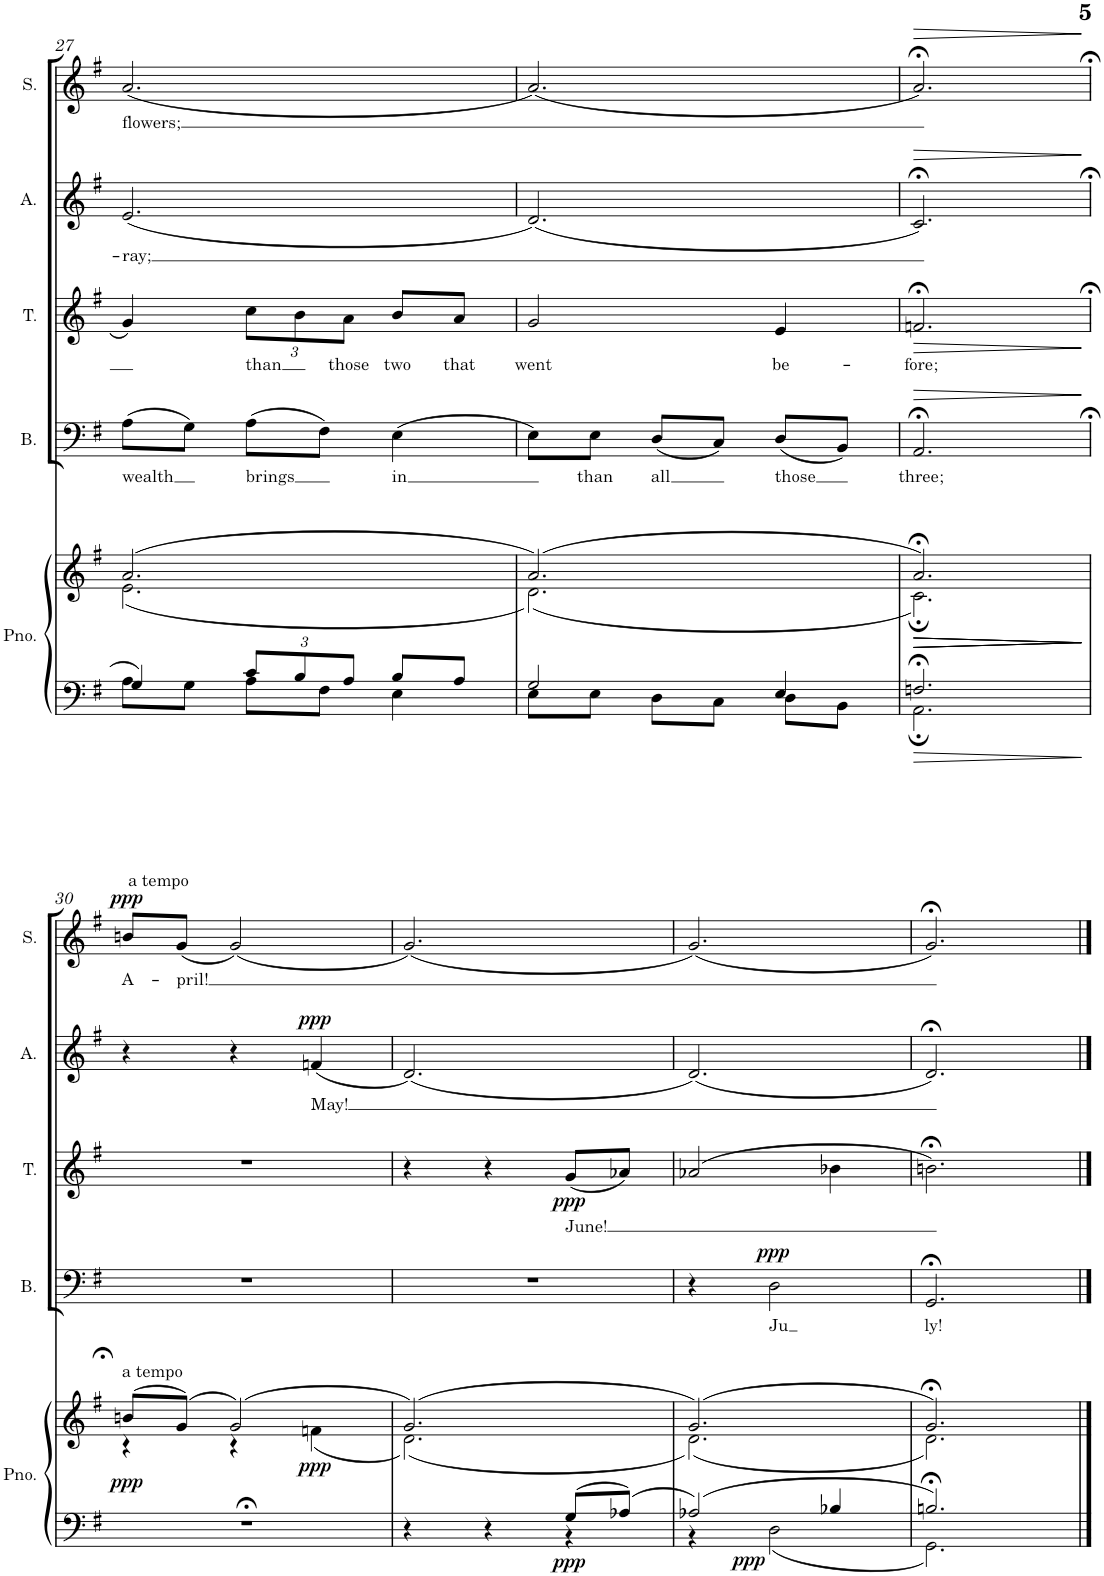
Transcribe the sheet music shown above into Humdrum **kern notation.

**kern	**kern	**dynam	**kern	**text	**dynam	**kern	**text	**dynam	**kern	**text	**dynam	**kern	**text	**dynam
*part5	*part5	*part5	*part4	*part4	*part4	*part3	*part3	*part3	*part2	*part2	*part2	*part1	*part1	*part1
*staff6	*staff5	*staff5/6	*staff4	*staff4	*staff4	*staff3	*staff3	*staff3	*staff2	*staff2	*staff2	*staff1	*staff1	*staff1
*I"Piano	*	*	*I"Basse	*	*	*I"Ténor	*	*	*I"Alto	*	*	*I"Soprano	*	*
*I'Pno.	*	*	*I'B.	*	*	*I'T.	*	*	*I'A.	*	*	*I'S.	*	*
!!LO:PB:g=z
*clefF4	*clefG2	*	*clefF4	*	*	*clefG2	*	*	*clefG2	*	*	*clefG2	*	*
*k[f#]	*k[f#]	*	*k[f#]	*	*	*k[f#]	*	*	*k[f#]	*	*	*k[f#]	*	*
*M3/4	*M3/4	*	*M3/4	*	*	*M3/4	*	*	*M3/4	*	*	*M3/4	*	*
=27	=27	=27	=27	=27	=27	=27	=27	=27	=27	=27	=27	=27	=27	=27
*^	*^	*	*	*	*	*	*	*	*	*	*	*	*	*
!	!	!	!	!	!	!LO:LY:b	!	!	!	!	!	!LO:LY:b	!	!	!LO:LY:b	!
4G/	8A\L	(2.a/	(2.e\	.	(8A\L	wealth	.	4g/	.	.	(2.e/	-ray;	.	(2.a/	flowers;	.
.	8G\J	.	.	.	8G\J)	.	.	.	.	.	.	.	.	.	.	.
*Xbrackettup	*	*	*	*	*	*	*	*	*	*	*	*	*	*	*	*
!	!	!	!	!	!	!LO:LY:b	!	!	!	!	!	!	!	!	!	!
*	*	*	*	*	*	*	*	*Xbrackettup	*	*	*	*	*	*	*	*
!	!	!	!	!	!	!	!	!	!LO:LY:b	!	!	!	!	!	!	!
12c/L	8A\L	.	.	.	(8A\L	brings	.	12cc\L	than	.	.	.	.	.	.	.
12B/	.	.	.	.	.	.	.	12b\	.	.	.	.	.	.	.	.
.	8F#\J	.	.	.	8F#\J)	.	.	.	.	.	.	.	.	.	.	.
!	!	!	!	!	!	!	!	!	!LO:LY:b	!	!	!	!	!	!	!
12A/J	.	.	.	.	.	.	.	12a\J	those	.	.	.	.	.	.	.
!	!	!	!	!	!	!LO:LY:b	!	!	!LO:LY:b	!	!	!	!	!	!	!
8B/L	4E\	.	.	.	(4E\	in	.	8b/L	two	.	.	.	.	.	.	.
!	!	!	!	!	!	!	!	!	!LO:LY:b	!	!	!	!	!	!	!
8A/J	.	.	.	.	.	.	.	8a/J	that	.	.	.	.	.	.	.
=28	=28	=28	=28	=28	=28	=28	=28	=28	=28	=28	=28	=28	=28	=28	=28	=28
!	!	!	!	!	!	!	!	!	!LO:LY:b	!	!	!	!	!	!	!
2G/	8E\L	(2.a/)	(2.d\)	.	8E\L)	.	.	2g/	went	.	(2.d/)	.	.	(2.a/)	.	.
!	!	!	!	!	!	!LO:LY:b	!	!	!	!	!	!	!	!	!	!
.	8E\J	.	.	.	8E\J	than	.	.	.	.	.	.	.	.	.	.
!	!	!	!	!	!	!LO:LY:b	!	!	!	!	!	!	!	!	!	!
.	8D\L	.	.	.	(8D/L	all	.	.	.	.	.	.	.	.	.	.
.	8C\J	.	.	.	8C/J)	.	.	.	.	.	.	.	.	.	.	.
!	!	!	!	!	!	!LO:LY:b	!	!	!LO:LY:b	!	!	!	!	!	!	!
4E/	8D\L	.	.	.	(8D/L	-those	.	4e/	be-	.	.	.	.	.	.	.
.	8BB\J	.	.	.	8BB/J)	.	.	.	.	.	.	.	.	.	.	.
=29	=29	=29	=29	=29	=29	=29	=29	=29	=29	=29	=29	=29	=29	=29	=29	=29
!	!	!	!	!LO:HP:b	!	!	!	!	!	!	!	!	!	!	!	!
!	!	!	!	!LO:HP:n=1:b	!	!	!	!	!	!	!	!	!	!	!	!
!	!	!	!	!LO:HP:n=1:b	!	!LO:LY:b	!LO:HP:b	!	!LO:LY:b	!LO:HP:b	!	!	!LO:HP:b	!	!	!LO:HP:b
2.Fn;</	2.AA;\	2.a;</)	2.c;\)	> > >	2.AA;</	three;	>	2.fn;</	-fore;	>	2.c;</)	.	>	2.a;</)	.	>
*v	*v	*	*	*	*	*	*	*	*	*	*	*	*	*	*	*
*	*v	*v	*	*	*	*	*	*	*	*	*	*	*	*	*
.	.	] ] ]	.	.	]	.	.	]	.	.	]	.	.	]
!!LO:LB:g=z
=30	=30	=30	=30	=30	=30	=30	=30	=30	=30	=30	=30	=30	=30	=30
*	*^	*	*	*	*	*	*	*	*	*	*	*	*	*
!	!	!	!	!	!	!	!	!	!	!	!	!	!LO:TX:a:t=a tempo	!	!
!	!LO:TX:a:t=a tempo	!	!	!	!	!	!	!	!	!	!	!	!	!	!
!	!	!	!LO:DY:b	!	!	!	!	!	!	!	!	!	!	!LO:LY:b	!LO:DY:a
2.r;<	(8bn;</L	4r	ppp	2.r	.	.	2.r	.	.	4r	.	.	8bn/L	A-	ppp
!	!	!	!	!	!	!	!	!	!	!	!	!	!	!LO:LY:b	!
.	(8g/J)	.	.	.	.	.	.	.	.	.	.	.	(8g/J	-pril!	.
.	(2g/)	4r	.	.	.	.	.	.	.	4r	.	.	(2g/)	.	.
!	!	!	!LO:DY:b	!	!	!	!	!	!	!	!LO:LY:b	!LO:DY:a	!	!	!
.	.	(4fn\	ppp	.	.	.	.	.	.	(4fn/	May!	ppp	.	.	.
=31	=31	=31	=31	=31	=31	=31	=31	=31	=31	=31	=31	=31	=31	=31	=31
*^	*	*	*	*	*	*	*	*	*	*	*	*	*	*	*
4r	2ryy	(2.g/)	(2.d\)	.	2.r	.	.	4r	.	.	(2.d/)	.	.	(2.g/)	.	.
4r	.	.	.	.	.	.	.	4r	.	.	.	.	.	.	.	.
!	!	!	!	!LO:DY:b=2	!	!	!	!	!LO:LY:b	!LO:DY:b	!	!	!	!	!	!
8G/L	4r	.	.	ppp	.	.	.	(8g/L	June!	ppp	.	.	.	.	.	.
8A-X/J	.	.	.	.	.	.	.	8a-X/J)	.	.	.	.	.	.	.	.
=32	=32	=32	=32	=32	=32	=32	=32	=32	=32	=32	=32	=32	=32	=32	=32	=32
2A-X/	4r	(2.g/)	(2.d\)	.	4r	.	.	(2a-X/	.	.	(2.d/)	.	.	(2.g/)	.	.
!	!	!	!	!LO:DY:b=2	!	!LO:LY:b	!LO:DY:a	!	!	!	!	!	!	!	!	!
.	2D\	.	.	ppp	2D\	Ju	ppp	.	.	.	.	.	.	.	.	.
4B-X/	.	.	.	.	.	.	.	4b-X\	.	.	.	.	.	.	.	.
=33	=33	=33	=33	=33	=33	=33	=33	=33	=33	=33	=33	=33	=33	=33	=33	=33
!	!	!	!	!	!	!LO:LY:b	!	!	!	!	!	!	!	!	!	!
2.Bn;</	2.GG\	2.g;</)	2.d\)	.	2.GG;</	ly!	.	2.bn;<\)	.	.	2.d;</)	.	.	2.g;</)	.	.
*v	*v	*	*	*	*	*	*	*	*	*	*	*	*	*	*	*
*	*v	*v	*	*	*	*	*	*	*	*	*	*	*	*	*
==	==	==	==	==	==	==	==	==	==	==	==	==	==	==
*-	*-	*-	*-	*-	*-	*-	*-	*-	*-	*-	*-	*-	*-	*-
